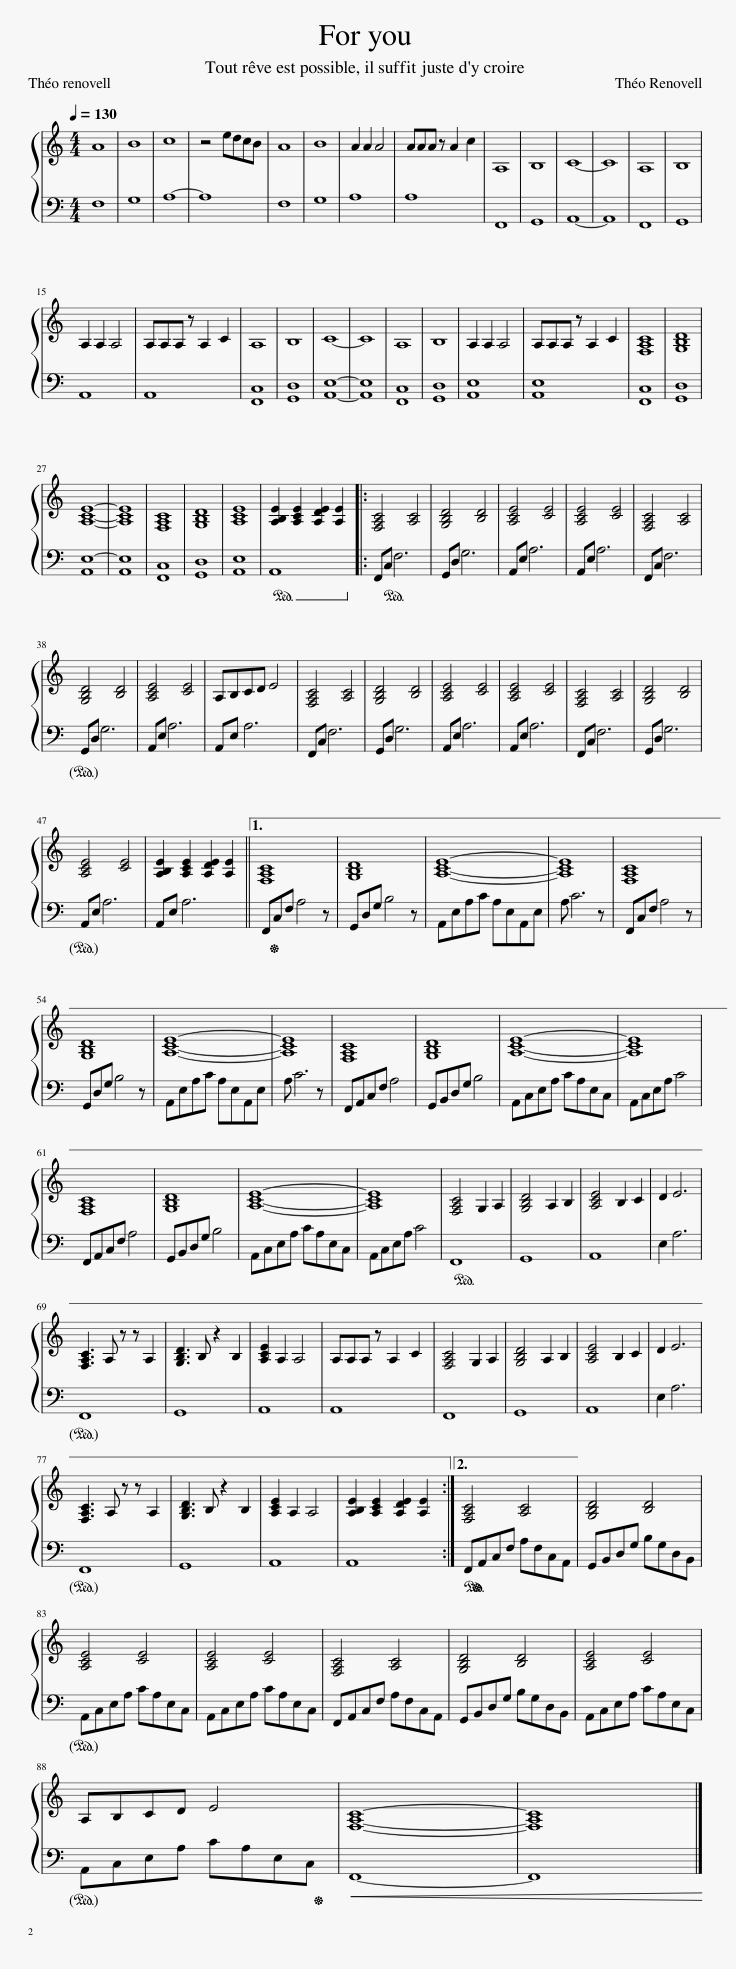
X:1
%%score { 1 | 2 }
L:1/8
Q:1/4=130
M:4/4
I:linebreak $
K:C
V:1 treble
V:2 bass
V:1
 A8 | B8 | c8 | z4 edcB | A8 | %5
 B8 | A2 A2 A4 | AAA z A2 c2 | A,8 | B,8 | %10
 C8- | C8 | A,8 | B,8 |$ A,2 A,2 A,4 | %15
 A,A,A, z A,2 C2 | A,8 | B,8 | C8- | C8 | %20
 A,8 | B,8 | A,2 A,2 A,4 | A,A,A, z A,2 C2 | [F,A,C]8 | %25
 [G,B,D]8 |$ [A,CE]8- | [A,CE]8 | [F,A,C]8 | [G,B,D]8 | %30
 [A,CE]8 | [A,B,E]2 [A,CE]2 [A,DE]2 [A,E]2 |: [F,A,C]4 [A,C]4 | [G,B,D]4 [B,D]4 | [A,CE]4 [CE]4 | %35
 [A,CE]4 [CE]4 | [F,A,C]4 [A,C]4 |$ [G,B,D]4 [B,D]4 | [A,CE]4 [CE]4 | A,B,CD E4 | %40
 [F,A,C]4 [A,C]4 | [G,B,D]4 [B,D]4 | [A,CE]4 [CE]4 | [A,CE]4 [CE]4 | [F,A,C]4 [A,C]4 | %45
 [G,B,D]4 [B,D]4 |$ [A,CE]4 [CE]4 | [A,B,E]2 [A,CE]2 [A,DE]2 [A,E]2 ||1 [F,A,C]8 | [G,B,D]8 | %50
 [A,CE]8- | [A,CE]8 | [F,A,C]8 |$ [G,B,D]8 | [A,CE]8- | %55
 [A,CE]8 | [F,A,C]8 | [G,B,D]8 | [A,CE]8- | [A,CE]8 |$ %60
 [F,A,C]8 | [G,B,D]8 | [A,CE]8- | [A,CE]8 | [F,A,C]4 G,2 A,2 | %65
 [G,B,D]4 A,2 B,2 | [A,CE]4 B,2 C2 | D2 E6 |$ [F,A,C]3 A, z z A,2 | [G,B,D]3 B, z2 B,2 | %70
 [A,CE]2 A,2 A,4 | A,A,A, z A,2 C2 | [F,A,C]4 G,2 A,2 | [G,B,D]4 A,2 B,2 | [A,CE]4 B,2 C2 | %75
 D2 E6 |$ [F,A,C]3 A, z z A,2 | [G,B,D]3 B, z2 B,2 | [A,CE]2 A,2 A,4 | [A,B,E]2 [A,CE]2 [A,DE]2 [A,E]2 :|2 %80
 [F,A,C]4 [A,C]4 || [G,B,D]4 [B,D]4 |$ [A,CE]4 [CE]4 | [A,CE]4 [CE]4 | [F,A,C]4 [A,C]4 | %85
 [G,B,D]4 [B,D]4 | [A,CE]4 [CE]4 |$ A,B,CD E4 | [F,A,C]8- | [F,A,C]8 |] %90
V:2
 F,8 | G,8 | A,8- | A,8 | F,8 | %5
 G,8 | A,8 | A,8 | F,,8 | G,,8 | %10
 A,,8- | A,,8 | F,,8 | G,,8 |$ A,,8 | %15
 A,,8 | [F,,C,]8 | [G,,D,]8 | [A,,E,]8- | [A,,E,]8 | %20
 [F,,C,]8 | [G,,D,]8 | [A,,E,]8 | [A,,E,]8 | [F,,C,]8 | %25
 [G,,D,]8 |$ [A,,E,-]8 | [A,,E,]8 | [F,,C,]8 | [G,,D,]8 | %30
 [A,,E,]8 |!ped! A,,8!ped-up! |: F,,!ped!C, F,6 | G,,D, G,6 | A,,E, A,6 | %35
 A,,E, A,6 | F,,C, F,6 |$ G,,D, G,6 | A,,E, A,6 | A,,E, A,6 | %40
 F,,C, F,6 | G,,D, G,6 | A,,E, A,6 | A,,E, A,6 | F,,C, F,6 | %45
 G,,D, G,6 |$ A,,E, A,6 | A,,E, A,6 ||1 F,,!ped-up!C,F, A,4 z | G,,D,G, B,4 z | %50
 A,,E,A,C A,E,A,,E, | A, C6 z | F,,C,F, A,4 z |$ G,,D,G, B,4 z | A,,E,A,C A,E,A,,E, | %55
 A, C6 z | F,,A,,C,F, A,4 | G,,B,,D,G, B,4 | A,,C,E,A, CA,E,C, | A,,C,E,A, C4 |$ %60
 F,,A,,C,F, A,4 | G,,B,,D,G, B,4 | A,,C,E,A, CA,E,C, | A,,C,E,A, C4 |!ped! F,,8 | %65
 G,,8 | A,,8 | E,2 A,6 |$ F,,8 | G,,8 | %70
 A,,8 | A,,8 | F,,8 | G,,8 | A,,8 | %75
 E,2 A,6 |$ F,,8 | G,,8 | A,,8 | A,,8 :|2 %80
!ped! F,,!ped-up!A,,C,F, A,F,C,A,, || G,,B,,D,G, B,G,D,B,, |$ A,,C,E,A, CA,E,C, | A,,C,E,A, CA,E,C, | F,,A,,C,F, A,F,C,A,, | %85
 G,,B,,D,G, B,G,D,B,, | A,,C,E,A, CA,E,C, |$ A,,C,E,A, CA,E,C, |!<(! F,,8- | F,,8!<)! |] %90
